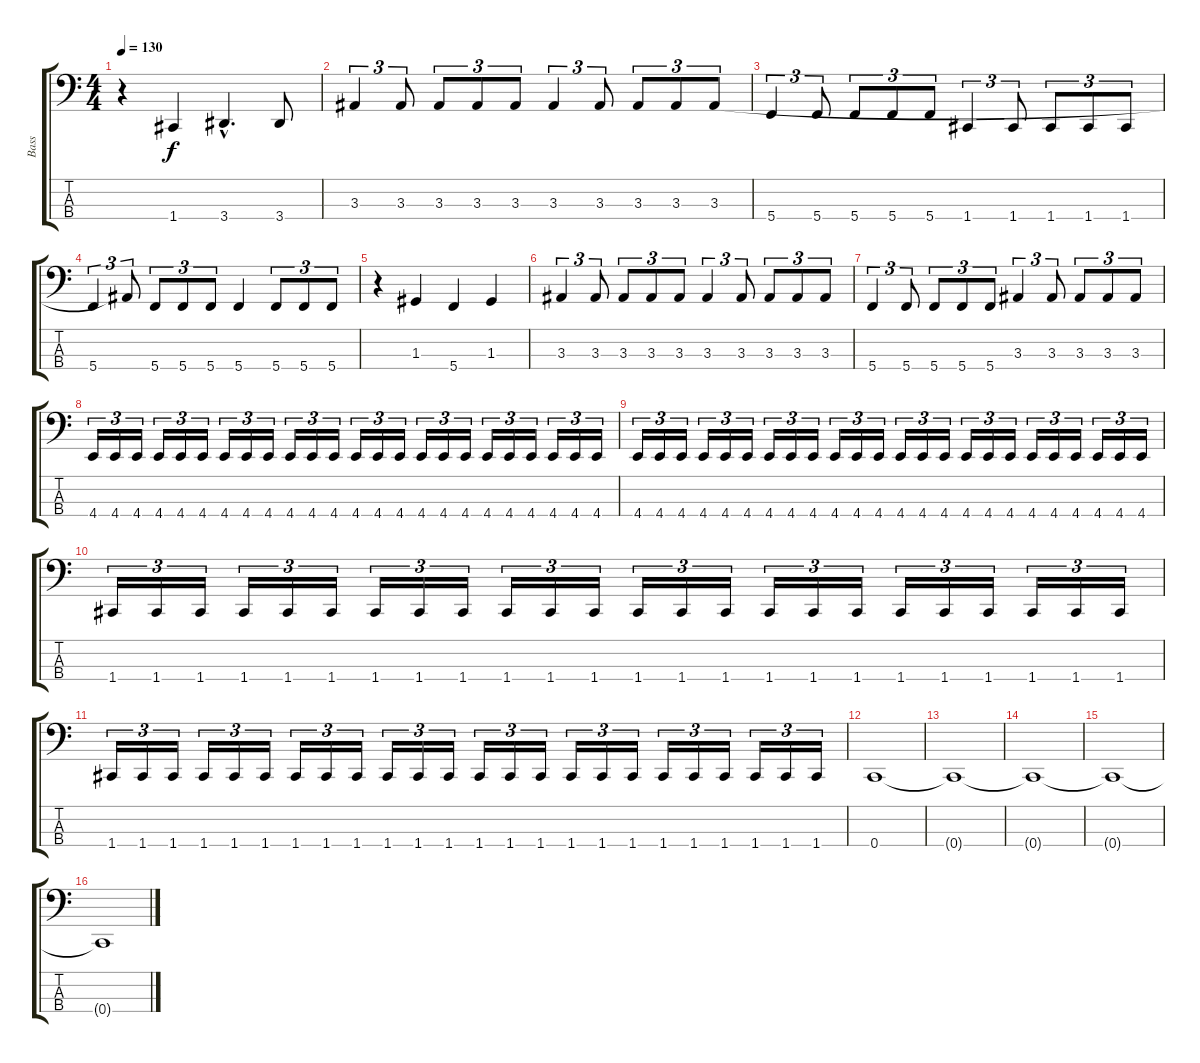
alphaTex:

\track ("Bass" "Bass") {instrument electricbassfinger}
\staff {score tabs}
\tuning (F2 C2 G1 C1) {hide}
\ts (4 4)
\tempo 130
\clef f4
\ks c
r.4{dy f} 1.4.4 3.4{hac}.4{d} 3.4.8 |
3.3.4{tu (3 2)} 3.3.8{tu (3 2)} 3.3.8{tu (3 2)} 3.3.8{tu (3 2)} 3.3.8{tu (3 2)} 3.3.4{tu (3 2)} 3.3.8{tu (3 2)} 3.3.8{tu (3 2)} 3.3.8{tu (3 2)} 3.3.8{tu (3 2)} |
5.4.4{tu (3 2)} 5.4.8{tu (3 2)} 5.4.8{tu (3 2)} 5.4.8{tu (3 2)} 5.4.8{tu (3 2)} 1.4.4{tu (3 2)} 1.4.8{tu (3 2)} 1.4.8{tu (3 2)} 1.4.8{tu (3 2)} 1.4.8{tu (3 2)} |
5.4.4{tu (3 2)} 3.3{t}.8{tu (3 2)} 5.4.8{tu (3 2)} 5.4.8{tu (3 2)} 5.4.8{tu (3 2)} 5.4.4 5.4.8{tu (3 2)} 5.4.8{tu (3 2)} 5.4.8{tu (3 2)} |
r.4 1.3.4 5.4.4 1.3.4 |
3.3.4{tu (3 2)} 3.3.8{tu (3 2)} 3.3.8{tu (3 2)} 3.3.8{tu (3 2)} 3.3.8{tu (3 2)} 3.3.4{tu (3 2)} 3.3.8{tu (3 2)} 3.3.8{tu (3 2)} 3.3.8{tu (3 2)} 3.3.8{tu (3 2)} |
5.4.4{tu (3 2)} 5.4.8{tu (3 2)} 5.4.8{tu (3 2)} 5.4.8{tu (3 2)} 5.4.8{tu (3 2)} 3.3.4{tu (3 2)} 3.3.8{tu (3 2)} 3.3.8{tu (3 2)} 3.3.8{tu (3 2)} 3.3.8{tu (3 2)} |
4.4.16{tu (3 2)} 4.4.16{tu (3 2)} 4.4.16{tu (3 2)} 4.4.16{tu (3 2)} 4.4.16{tu (3 2)} 4.4.16{tu (3 2)} 4.4.16{tu (3 2)} 4.4.16{tu (3 2)} 4.4.16{tu (3 2)} 4.4.16{tu (3 2)} 4.4.16{tu (3 2)} 4.4.16{tu (3 2)} 4.4.16{tu (3 2)} 4.4.16{tu (3 2)} 4.4.16{tu (3 2)} 4.4.16{tu (3 2)} 4.4.16{tu (3 2)} 4.4.16{tu (3 2)} 4.4.16{tu (3 2)} 4.4.16{tu (3 2)} 4.4.16{tu (3 2)} 4.4.16{tu (3 2)} 4.4.16{tu (3 2)} 4.4.16{tu (3 2)} |
4.4.16{tu (3 2)} 4.4.16{tu (3 2)} 4.4.16{tu (3 2)} 4.4.16{tu (3 2)} 4.4.16{tu (3 2)} 4.4.16{tu (3 2)} 4.4.16{tu (3 2)} 4.4.16{tu (3 2)} 4.4.16{tu (3 2)} 4.4.16{tu (3 2)} 4.4.16{tu (3 2)} 4.4.16{tu (3 2)} 4.4.16{tu (3 2)} 4.4.16{tu (3 2)} 4.4.16{tu (3 2)} 4.4.16{tu (3 2)} 4.4.16{tu (3 2)} 4.4.16{tu (3 2)} 4.4.16{tu (3 2)} 4.4.16{tu (3 2)} 4.4.16{tu (3 2)} 4.4.16{tu (3 2)} 4.4.16{tu (3 2)} 4.4.16{tu (3 2)} |
1.4.16{tu (3 2)} 1.4.16{tu (3 2)} 1.4.16{tu (3 2)} 1.4.16{tu (3 2)} 1.4.16{tu (3 2)} 1.4.16{tu (3 2)} 1.4.16{tu (3 2)} 1.4.16{tu (3 2)} 1.4.16{tu (3 2)} 1.4.16{tu (3 2)} 1.4.16{tu (3 2)} 1.4.16{tu (3 2)} 1.4.16{tu (3 2)} 1.4.16{tu (3 2)} 1.4.16{tu (3 2)} 1.4.16{tu (3 2)} 1.4.16{tu (3 2)} 1.4.16{tu (3 2)} 1.4.16{tu (3 2)} 1.4.16{tu (3 2)} 1.4.16{tu (3 2)} 1.4.16{tu (3 2)} 1.4.16{tu (3 2)} 1.4.16{tu (3 2)} |
1.4.16{tu (3 2)} 1.4.16{tu (3 2)} 1.4.16{tu (3 2)} 1.4.16{tu (3 2)} 1.4.16{tu (3 2)} 1.4.16{tu (3 2)} 1.4.16{tu (3 2)} 1.4.16{tu (3 2)} 1.4.16{tu (3 2)} 1.4.16{tu (3 2)} 1.4.16{tu (3 2)} 1.4.16{tu (3 2)} 1.4.16{tu (3 2)} 1.4.16{tu (3 2)} 1.4.16{tu (3 2)} 1.4.16{tu (3 2)} 1.4.16{tu (3 2)} 1.4.16{tu (3 2)} 1.4.16{tu (3 2)} 1.4.16{tu (3 2)} 1.4.16{tu (3 2)} 1.4.16{tu (3 2)} 1.4.16{tu (3 2)} 1.4.16{tu (3 2)} |
0.4.1 |
0.4{t}.1 |
0.4{t}.1 |
0.4{t}.1 |
0.4{t}.1{volume 9}
